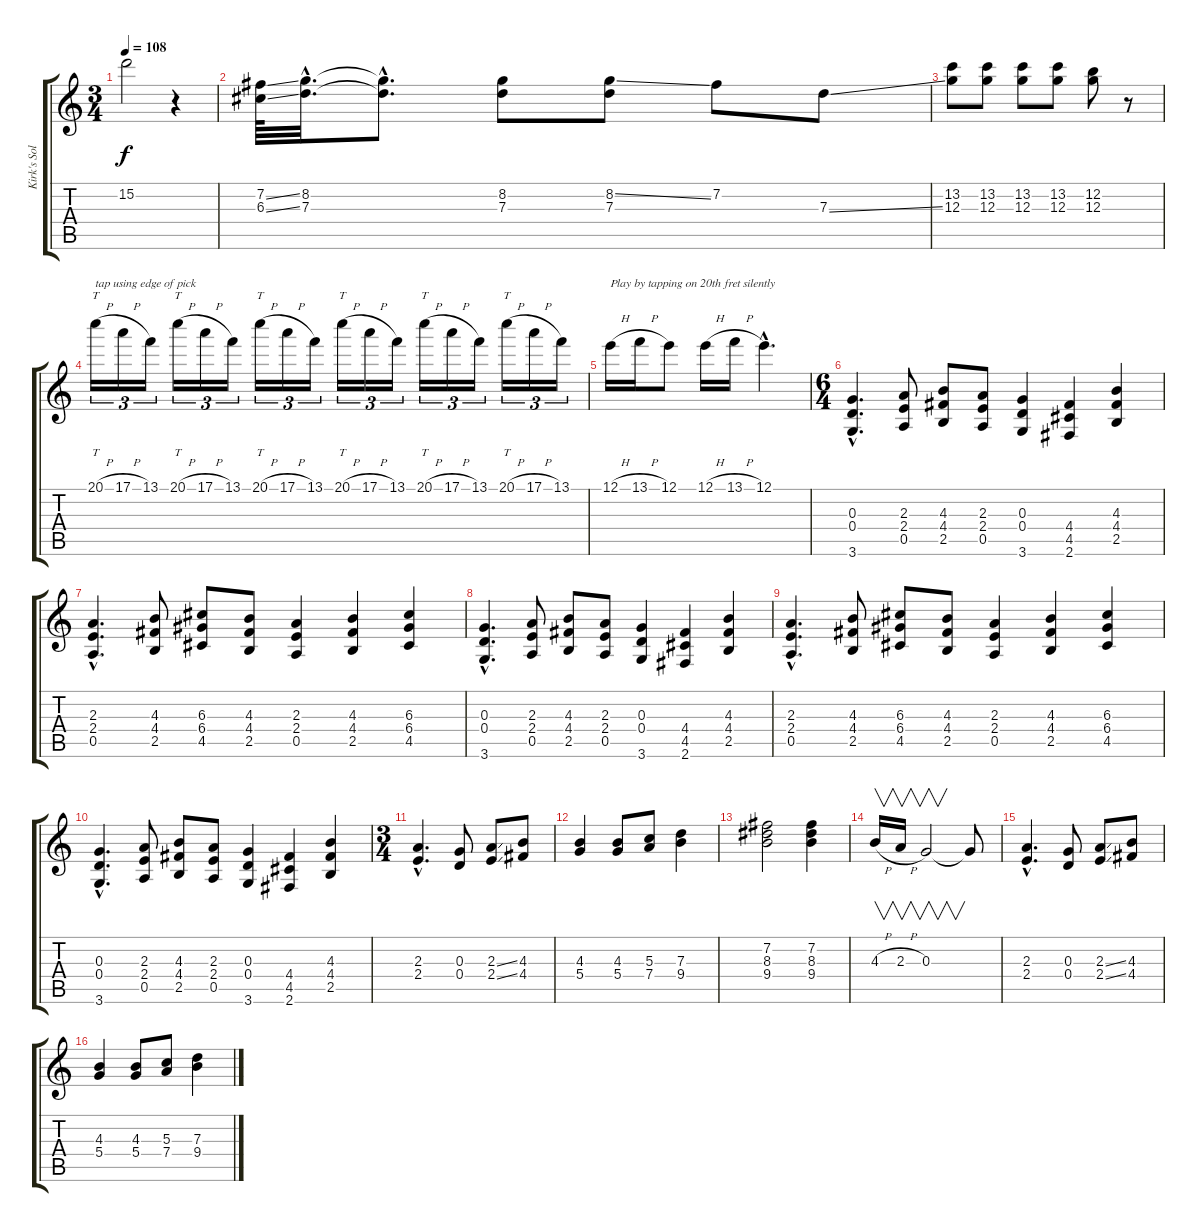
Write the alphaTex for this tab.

\track ("Kirk's Solo" "Kirk's Sol") {instrument distortionguitar}
\staff {score tabs}
\tuning (E4 B3 G3 D3 A2 E2) {hide}
\ts (3 4)
\tempo 108
\clef g2
\ks c
15.2{t}.2{dy f} r.4 |
(7.2{ss} 6.3{ss}).64 (8.2{hac} 7.3{hac}).32{d} (8.2{hac t} 7.3{hac t}).8{d} (8.2 7.3).8 (8.2{ss} 7.3).8 7.2.8 7.3{ss}.8 |
(13.2 12.3).8 (13.2 12.3).8 (13.2 12.3).8 (13.2 12.3).8 (12.2 12.3).8 r.8 |
20.1{h}.16{tt tu (3 2) txt "tap using edge of pick"} 17.1{h}.16{tu (3 2)} 13.1.16{tu (3 2)} 20.1{h}.16{tt tu (3 2)} 17.1{h}.16{tu (3 2)} 13.1.16{tu (3 2)} 20.1{h}.16{tt tu (3 2)} 17.1{h}.16{tu (3 2)} 13.1.16{tu (3 2)} 20.1{h}.16{tt tu (3 2)} 17.1{h}.16{tu (3 2)} 13.1.16{tu (3 2)} 20.1{h}.16{tt tu (3 2)} 17.1{h}.16{tu (3 2)} 13.1.16{tu (3 2)} 20.1{h}.16{tt tu (3 2)} 17.1{h}.16{tu (3 2)} 13.1.16{tu (3 2)} |
12.1{h}.16{txt "Play by tapping on 20th fret silently"} 13.1{h}.16 12.1.8 12.1{h}.16 13.1{h}.16 12.1{hac}.4{d} |
\ts (6 4)
(0.3{hac} 0.4{hac} 3.6{hac}).4{d instrument distortionguitar} (2.3 2.4 0.5).8 (4.3 4.4 2.5).8 (2.3 2.4 0.5).8 (0.3 0.4 3.6).4 (4.4 4.5 2.6).4 (4.3 4.4 2.5).4 |
(2.3{hac} 2.4{hac} 0.5{hac}).4{d} (4.3 4.4 2.5).8 (6.3 6.4 4.5).8 (4.3 4.4 2.5).8 (2.3 2.4 0.5).4 (4.3 4.4 2.5).4 (6.3 6.4 4.5).4 |
(0.3{hac} 0.4{hac} 3.6{hac}).4{d} (2.3 2.4 0.5).8 (4.3 4.4 2.5).8 (2.3 2.4 0.5).8 (0.3 0.4 3.6).4 (4.4 4.5 2.6).4 (4.3 4.4 2.5).4 |
(2.3{hac} 2.4{hac} 0.5{hac}).4{d} (4.3 4.4 2.5).8 (6.3 6.4 4.5).8 (4.3 4.4 2.5).8 (2.3 2.4 0.5).4 (4.3 4.4 2.5).4 (6.3 6.4 4.5).4 |
(0.3{hac} 0.4{hac} 3.6{hac}).4{d} (2.3 2.4 0.5).8 (4.3 4.4 2.5).8 (2.3 2.4 0.5).8 (0.3 0.4 3.6).4 (4.4 4.5 2.6).4 (4.3 4.4 2.5).4 |
\ts (3 4)
(2.3{hac} 2.4{hac}).4{d} (0.3 0.4).8 (2.3{ss} 2.4{ss}).8 (4.3 4.4).8 |
(4.3 5.4).4 (4.3 5.4).8 (5.3 7.4).8 (7.3 9.4).4 |
(7.2 8.3 9.4).2 (7.2 8.3 9.4).4 |
4.3{h}.16{v} 2.3{h}.16{v} 0.3.2{v} 0.3{t}.8 |
(2.3{hac} 2.4{hac}).4{d} (0.3 0.4).8 (2.3{ss} 2.4{ss}).8 (4.3 4.4).8 |
(4.3 5.4).4 (4.3 5.4).8 (5.3 7.4).8 (7.3 9.4).4
